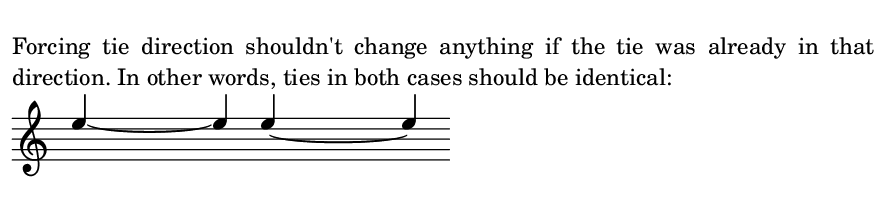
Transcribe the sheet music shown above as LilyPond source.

\version "2.16.2"

\include "../global-settings.ily"

\markup \justify {
  Forcing tie direction shouldn't change anything
  if the tie was already in that direction.
  In other words, ties in both cases should be
  identical:
}

\new Staff {
  \stemUp
  <e''>4~ s4*8   q4 s4*2
  \tieDown
  <e''>4~ s4*8   q4 s4*2
}
